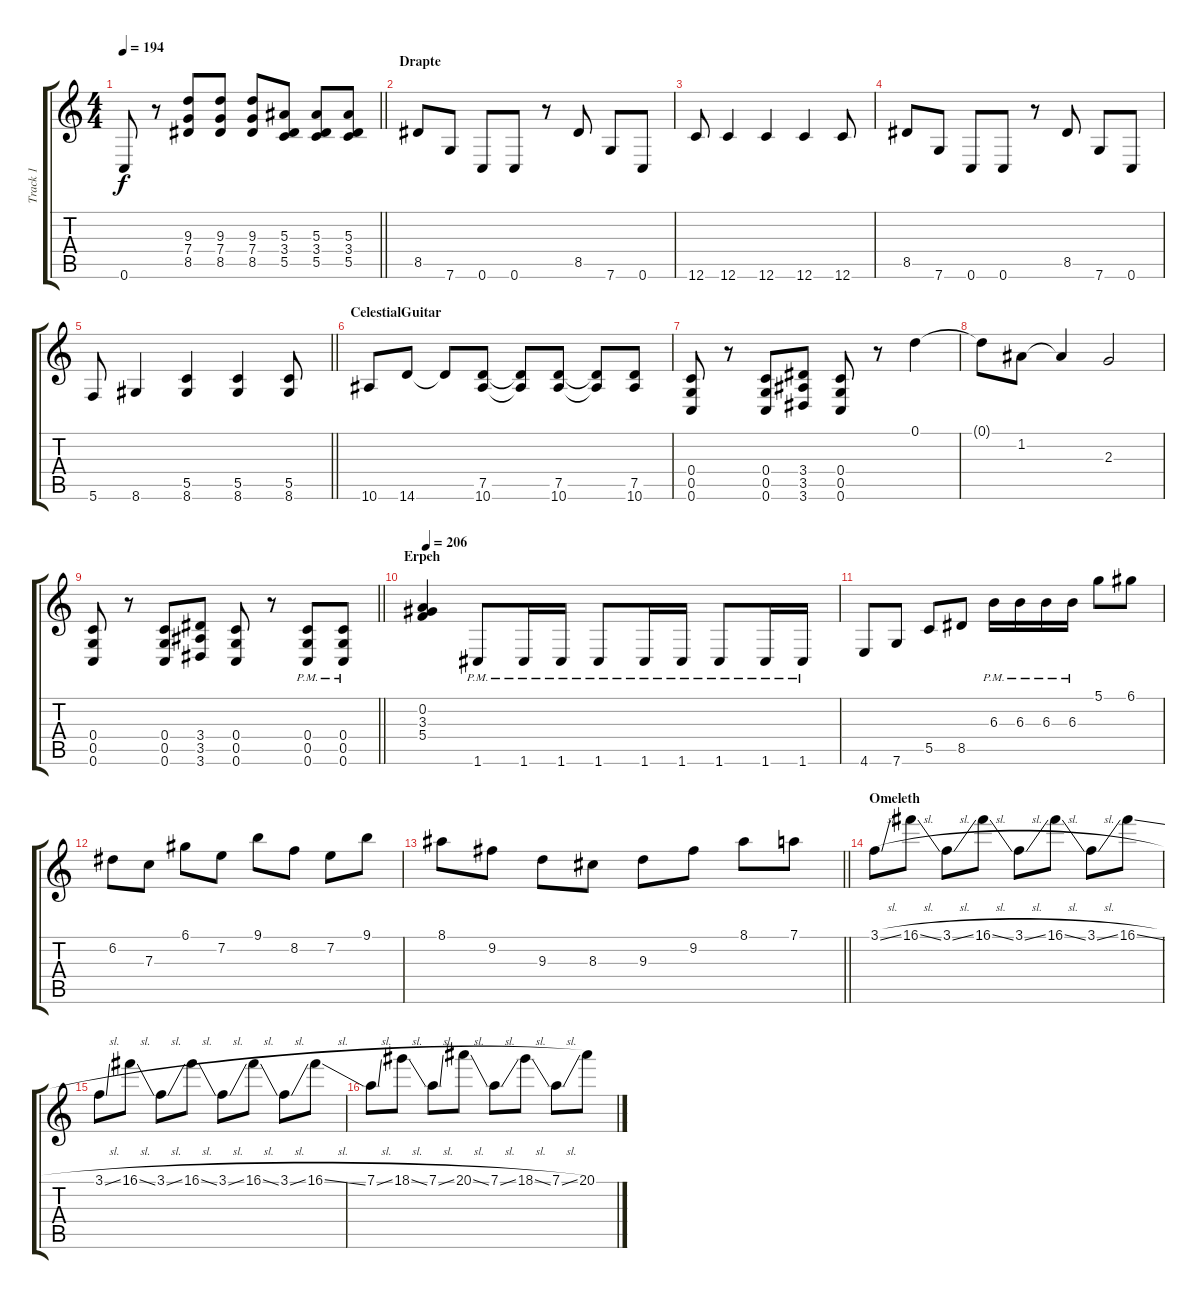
\track ("Track 1" "Track 1") {instrument distortionguitar}
\staff {score tabs}
\tuning (D4 A3 F3 C3 G2 C2) {hide}
\ts (4 4)
\tempo 194
\clef g2
\barLineRight lightlight
\ks c
0.6.8{dy f} r.8 (9.3 7.4 8.5).8 (9.3 7.4 8.5).8 (9.3 7.4 8.5).8 (5.3 3.4 5.5).8 (5.3 3.4 5.5).8 (5.3 3.4 5.5).8 |
\section ("" "Drapte")
8.5.8 7.6.8 0.6.8 0.6.8 r.8 8.5.8 7.6.8 0.6.8 |
12.6.8 12.6.4 12.6.4 12.6.4 12.6.8 |
8.5.8 7.6.8 0.6.8 0.6.8 r.8 8.5.8 7.6.8 0.6.8 |
\barLineRight lightlight
5.6.8 8.6.4 (5.5 8.6).4 (5.5 8.6).4 (5.5 8.6).8 |
\section ("" "CelestialGuitar")
10.6.8 14.6.8 14.6{t}.8 (7.5 10.6).8 (7.5{t} 10.6{t}).8 (7.5 10.6).8 (7.5{t} 10.6{t}).8 (7.5 10.6).8 |
(0.4 0.5 0.6).8 r.8 (0.4 0.5 0.6).8 (3.4 3.5 3.6).8 (0.4 0.5 0.6).8 r.8 0.1.4 |
0.1{t}.8 1.2.8 1.2{t}.4 2.3.2 |
\barLineRight lightlight
(0.4 0.5 0.6).8 r.8 (0.4 0.5 0.6).8 (3.4 3.5 3.6).8 (0.4 0.5 0.6).8 r.8 (0.4{pm} 0.5{pm} 0.6{pm}).8 (0.4{pm} 0.5{pm} 0.6{pm}).8 |
\section ("" "Erpeh")
\tempo 206
(0.2 3.3 5.4).4 1.6{pm}.8 1.6{pm}.16 1.6{pm}.16 1.6{pm}.8 1.6{pm}.16 1.6{pm}.16 1.6{pm}.8 1.6{pm}.16 1.6{pm}.16 |
4.6.8 7.6.8 5.5.8 8.5.8 6.3{pm}.16 6.3{pm}.16 6.3{pm}.16 6.3{pm}.16 5.1.8 6.1.8 |
6.2.8 7.3.8 6.1.8 7.2.8 9.1.8 8.2.8 7.2.8 9.1.8 |
\barLineRight lightlight
8.1.8 9.2.8 9.3.8 8.3.8 9.3.8 9.2.8 8.1.8 7.1.8 |
\section ("" "Omeleth")
3.1{sl}.8{volume 16 balance 8 instrument lead1square} 16.1{sl}.8 3.1{sl}.8 16.1{sl}.8 3.1{sl}.8 16.1{sl}.8 3.1{sl}.8 16.1{sl}.8 |
3.1{sl}.8 16.1{sl}.8 3.1{sl}.8 16.1{sl}.8 3.1{sl}.8 16.1{sl}.8 3.1{sl}.8 16.1{sl}.8 |
7.1{sl}.8 18.1{sl}.8 7.1{sl}.8 20.1{sl}.8 7.1{sl}.8 18.1{sl}.8 7.1{sl}.8 20.1{sl}.8
